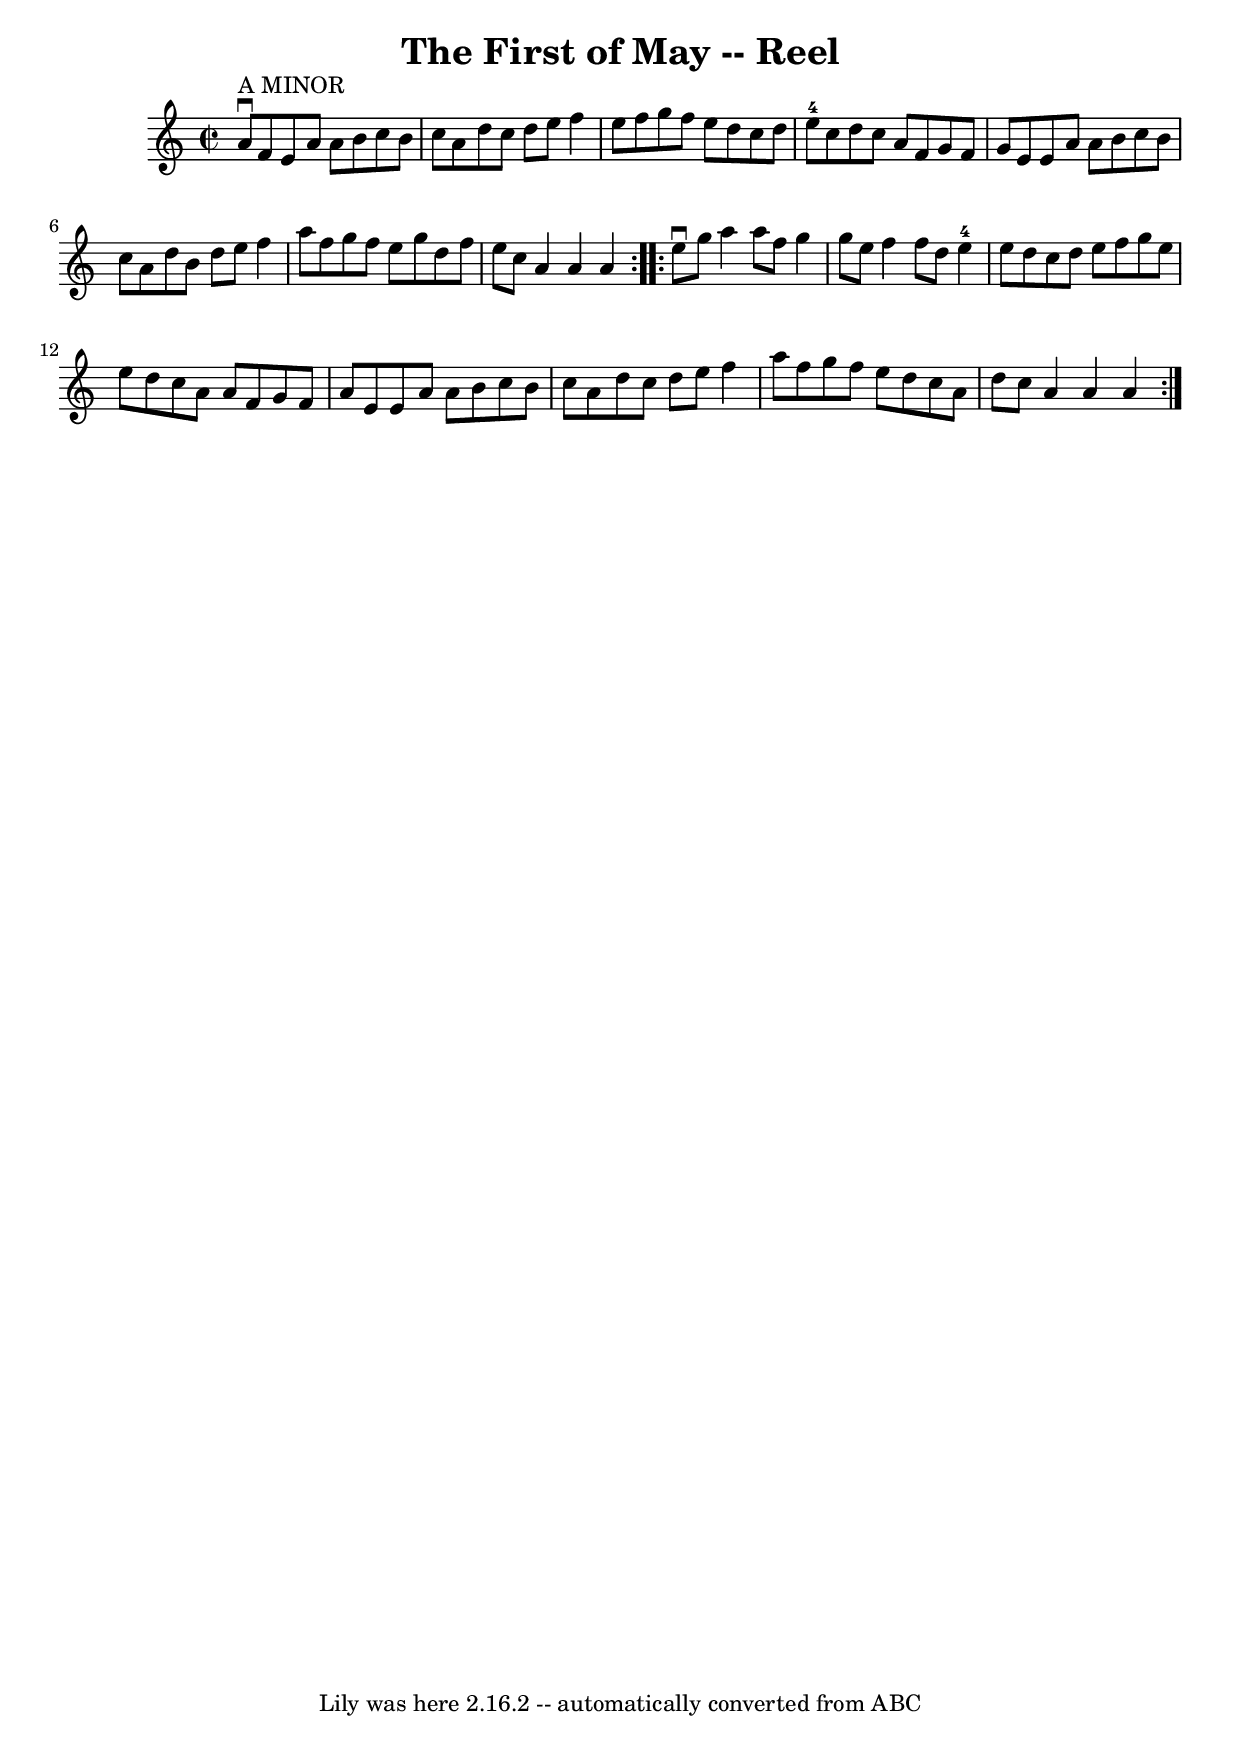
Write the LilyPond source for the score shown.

\version "2.16.2"
\include "Mammoth.ily"
\header {
  %% book = "Ryan's Mammoth Collection"
  crossRefNumber = "1"
  footnotes = "\\\\372"
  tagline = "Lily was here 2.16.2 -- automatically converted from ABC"
  title = "The First of May -- Reel"

}
voicedefault =  {



  \repeat volta 2 {

    \override Staff.TimeSignature #'style = #'C
    \time 2/2
    \key a \minor
    a'8^"A MINOR"^\downbow f'8    |
    e'8 a'8 a'8 b'8 c''8 b'8 c''8 a'8     |
    d''8 c''8 d''8 e''8 f''4 e''8 f''8     |
    g''8 f''8 e''8 d''8 c''8 d''8 e''8-4 c''8     |
    d''8 c''8 a'8 f'8 g'8 f'8 g'8 e'8     |
    e'8 a'8 a'8 b'8 c''8 b'8 c''8 a'8     |
    d''8 b'8 d''8 e''8 f''4 a''8 f''8     |
    g''8 f''8 e''8 g''8 d''8 f''8 e''8 c''8  |
    a'4 a'4 a'4  
  }     
  \repeat volta 2 {
    e''8^\downbow g''8    |
    a''4 a''8 f''8 g''4 g''8 e''8    |
    f''4 f''8 d''8 e''4-4 e''8 d''8     |
    c''8 d''8 e''8 f''8 g''8 e''8 e''8 d''8     |
    c''8 a'8 a'8 f'8 g'8 f'8 a'8 e'8     |
    e'8 a'8 a'8 b'8 c''8 b'8 c''8 a'8     |
    d''8 c''8 d''8 e''8 f''4 a''8 f''8     |
    g''8 f''8 e''8 d''8 c''8 a'8 d''8 c''8     |
    a'4 a'4 a'4    
  }   

}

\score{
  <<

    \context Staff="default"
    {
      \voicedefault 
      
    }

  >>
  \layout {
    
  }
  \midi {
  }

}
